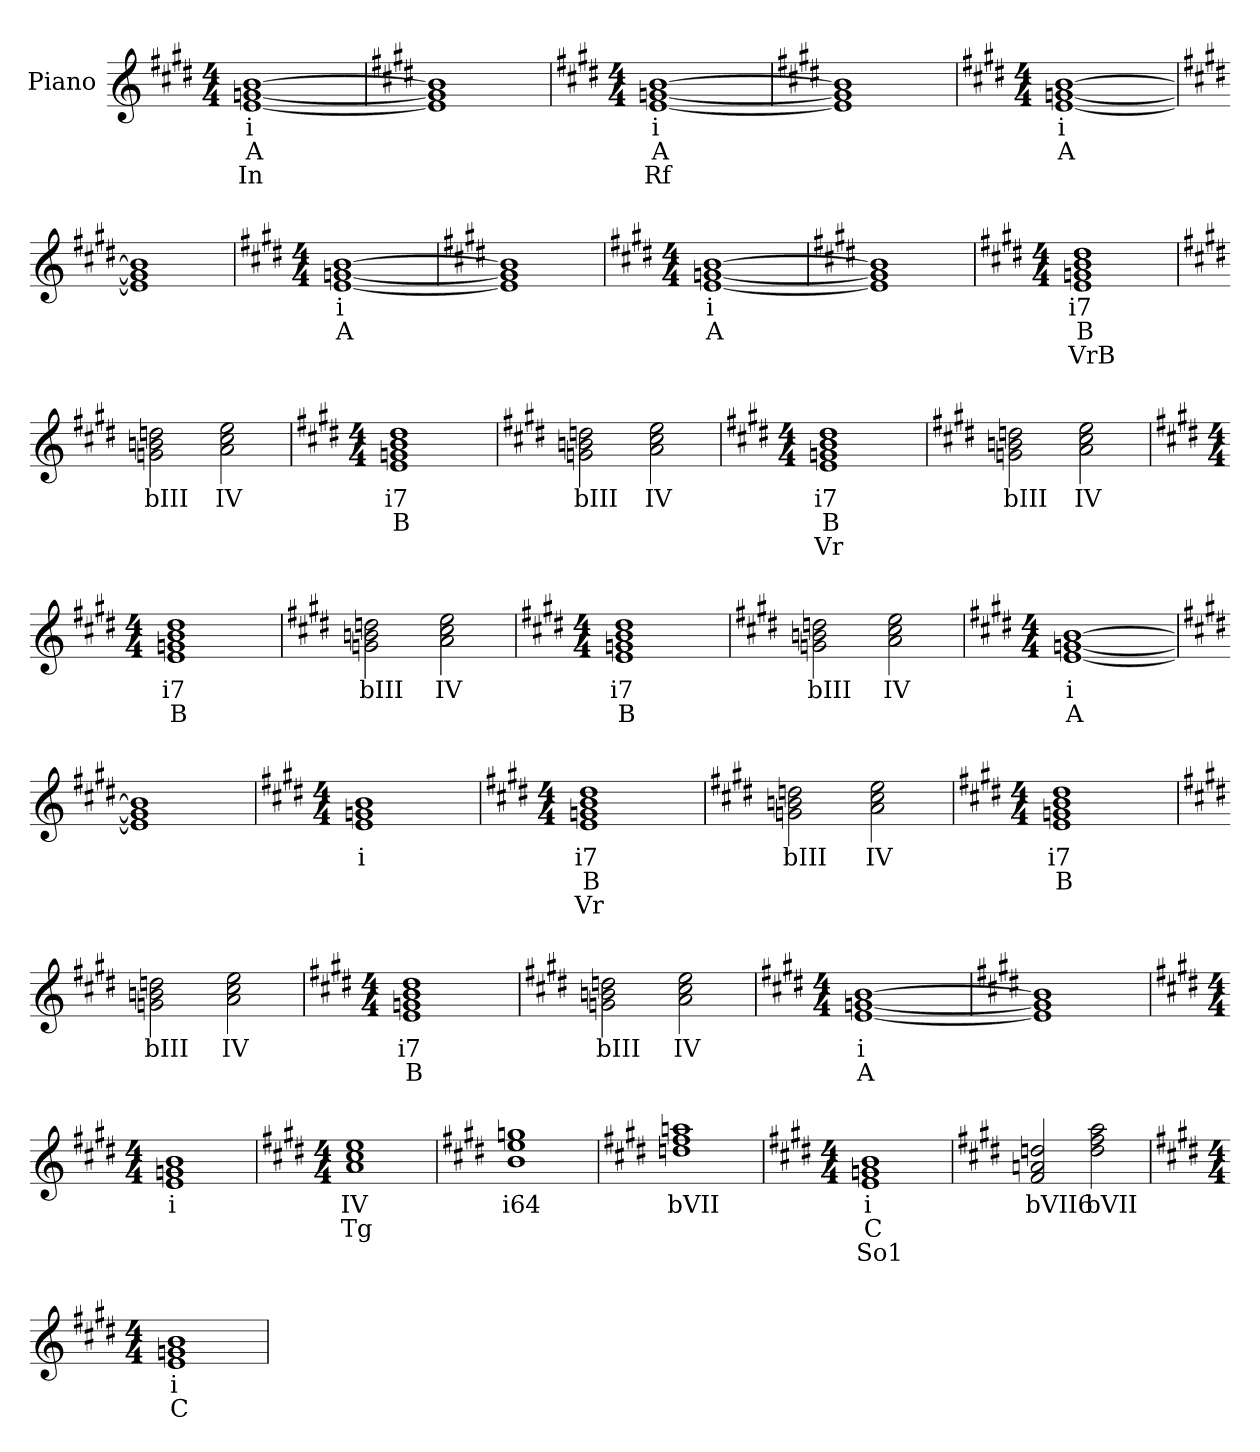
**kern	**text	**text	**text
*part1	*part1	*part1	*part1
*staff1	*staff1	*staff1	*staff1
*I"Piano	*	*	*
*I'Pno	*	*	*
*k[f#c#g#d#]	*	*	*
*E:	*	*	*
*M4/4	*	*	*
=	=	=	=
[1e [1gn [1b	i	A	In
=	=	=	=
*k[f#c#g#d#]	*	*	*
*E:	*	*	*
1e] 1gn] 1b]	.	.	.
=	=	=	=
*k[f#c#g#d#]	*	*	*
*E:	*	*	*
*M4/4	*	*	*
[1e [1gn [1b	i	A	Rf
=	=	=	=
*k[f#c#g#d#]	*	*	*
*E:	*	*	*
1e] 1gn] 1b]	.	.	.
=	=	=	=
*k[f#c#g#d#]	*	*	*
*E:	*	*	*
*M4/4	*	*	*
[1e [1gn [1b	i	A	.
=	=	=	=
*k[f#c#g#d#]	*	*	*
*E:	*	*	*
1e] 1gn] 1b]	.	.	.
=	=	=	=
*k[f#c#g#d#]	*	*	*
*E:	*	*	*
*M4/4	*	*	*
[1e [1gn [1b	i	A	.
=	=	=	=
*k[f#c#g#d#]	*	*	*
*E:	*	*	*
1e] 1gn] 1b]	.	.	.
=	=	=	=
*k[f#c#g#d#]	*	*	*
*E:	*	*	*
*M4/4	*	*	*
[1e [1gn [1b	i	A	.
=	=	=	=
*k[f#c#g#d#]	*	*	*
*E:	*	*	*
1e] 1gn] 1b]	.	.	.
=	=	=	=
*k[f#c#g#d#]	*	*	*
*E:	*	*	*
*M4/4	*	*	*
1e 1gn 1b 1dd#	i7	B	VrB
=	=	=	=
*k[f#c#g#d#]	*	*	*
*E:	*	*	*
2gn 2bn 2ddn	bIII	.	.
2a 2cc# 2ee	IV	.	.
=	=	=	=
*k[f#c#g#d#]	*	*	*
*E:	*	*	*
*M4/4	*	*	*
1e 1gn 1b 1dd#	i7	B	.
=	=	=	=
*k[f#c#g#d#]	*	*	*
*E:	*	*	*
2gn 2bn 2ddn	bIII	.	.
2a 2cc# 2ee	IV	.	.
=	=	=	=
*k[f#c#g#d#]	*	*	*
*E:	*	*	*
*M4/4	*	*	*
1e 1gn 1b 1dd#	i7	B	Vr
=	=	=	=
*k[f#c#g#d#]	*	*	*
*E:	*	*	*
2gn 2bn 2ddn	bIII	.	.
2a 2cc# 2ee	IV	.	.
=	=	=	=
*k[f#c#g#d#]	*	*	*
*E:	*	*	*
*M4/4	*	*	*
1e 1gn 1b 1dd#	i7	B	.
=	=	=	=
*k[f#c#g#d#]	*	*	*
*E:	*	*	*
2gn 2bn 2ddn	bIII	.	.
2a 2cc# 2ee	IV	.	.
=	=	=	=
*k[f#c#g#d#]	*	*	*
*E:	*	*	*
*M4/4	*	*	*
1e 1gn 1b 1dd#	i7	B	.
=	=	=	=
*k[f#c#g#d#]	*	*	*
*E:	*	*	*
2gn 2bn 2ddn	bIII	.	.
2a 2cc# 2ee	IV	.	.
=	=	=	=
*k[f#c#g#d#]	*	*	*
*E:	*	*	*
*M4/4	*	*	*
[1e [1gn [1b	i	A	.
=	=	=	=
*k[f#c#g#d#]	*	*	*
*E:	*	*	*
1e] 1gn] 1b]	.	.	.
=	=	=	=
*k[f#c#g#d#]	*	*	*
*E:	*	*	*
*M4/4	*	*	*
1e 1gn 1b	i	.	.
=	=	=	=
*k[f#c#g#d#]	*	*	*
*E:	*	*	*
*M4/4	*	*	*
1e 1gn 1b 1dd#	i7	B	Vr
=	=	=	=
*k[f#c#g#d#]	*	*	*
*E:	*	*	*
2gn 2bn 2ddn	bIII	.	.
2a 2cc# 2ee	IV	.	.
=	=	=	=
*k[f#c#g#d#]	*	*	*
*E:	*	*	*
*M4/4	*	*	*
1e 1gn 1b 1dd#	i7	B	.
=	=	=	=
*k[f#c#g#d#]	*	*	*
*E:	*	*	*
2gn 2bn 2ddn	bIII	.	.
2a 2cc# 2ee	IV	.	.
=	=	=	=
*k[f#c#g#d#]	*	*	*
*E:	*	*	*
*M4/4	*	*	*
1e 1gn 1b 1dd#	i7	B	.
=	=	=	=
*k[f#c#g#d#]	*	*	*
*E:	*	*	*
2gn 2bn 2ddn	bIII	.	.
2a 2cc# 2ee	IV	.	.
=	=	=	=
*k[f#c#g#d#]	*	*	*
*E:	*	*	*
*M4/4	*	*	*
[1e [1gn [1b	i	A	.
=	=	=	=
*k[f#c#g#d#]	*	*	*
*E:	*	*	*
1e] 1gn] 1b]	.	.	.
=	=	=	=
*k[f#c#g#d#]	*	*	*
*E:	*	*	*
*M4/4	*	*	*
1e 1gn 1b	i	.	.
=	=	=	=
*k[f#c#g#d#]	*	*	*
*E:	*	*	*
*M4/4	*	*	*
1a 1cc# 1ee	IV	Tg	.
=	=	=	=
*k[f#c#g#d#]	*	*	*
*E:	*	*	*
1b 1ee 1ggn	i64	.	.
=	=	=	=
*k[f#c#g#d#]	*	*	*
*E:	*	*	*
1ddn 1ff# 1aan	bVII	.	.
=	=	=	=
*k[f#c#g#d#]	*	*	*
*E:	*	*	*
*M4/4	*	*	*
1e 1gn 1b	i	C	So1
=	=	=	=
*k[f#c#g#d#]	*	*	*
*E:	*	*	*
2f# 2an 2ddn	bVII6	.	.
2dd 2ff# 2aa	bVII	.	.
=	=	=	=
*k[f#c#g#d#]	*	*	*
*E:	*	*	*
*M4/4	*	*	*
1e 1gn 1b	i	C	.
=	=	=	=
*-	*-	*-	*-
